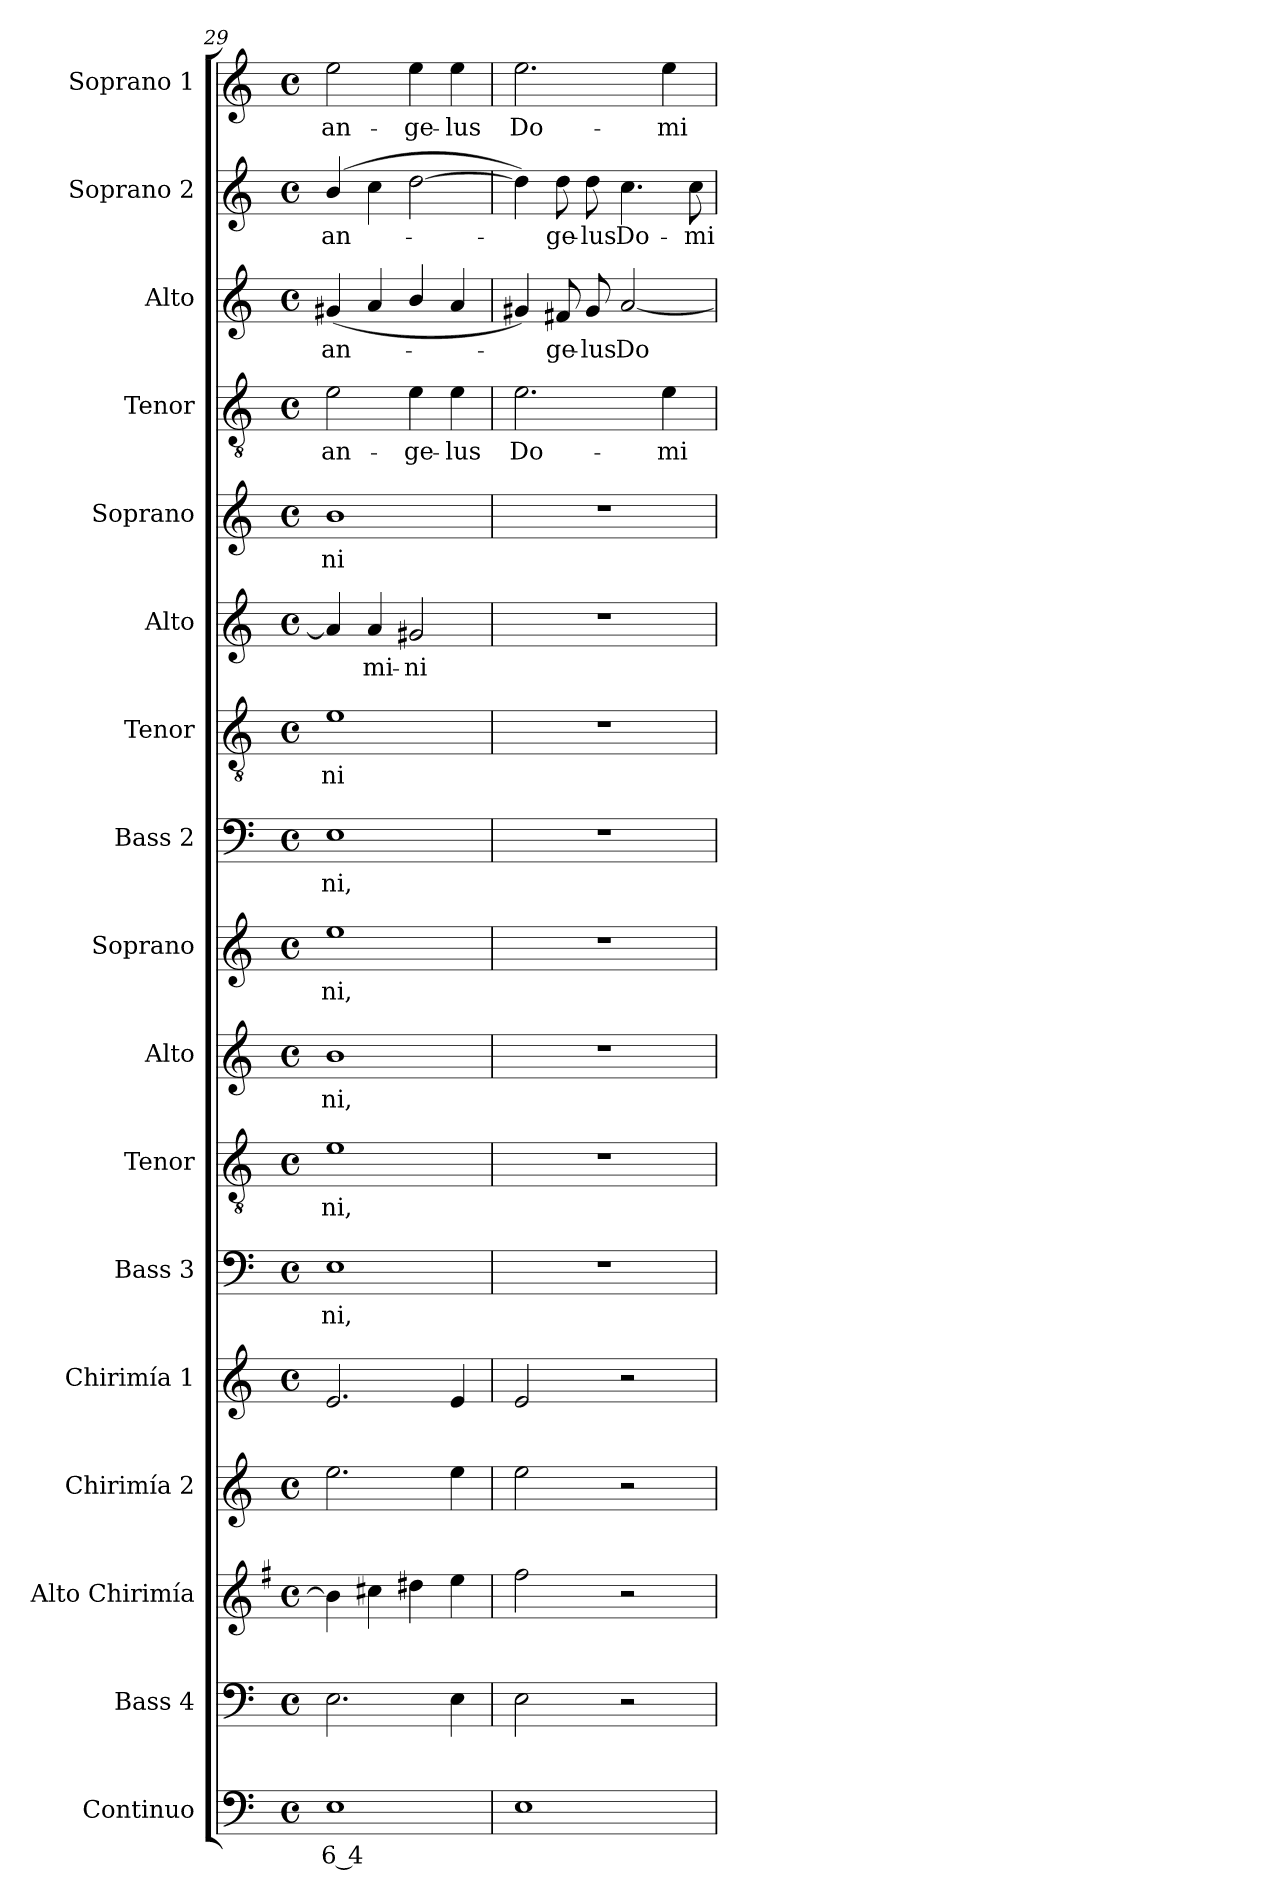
**kern	**text	**kern	**kern	**kern	**kern	**kern	**text	**kern	**text	**kern	**text	**kern	**text	**kern	**text	**kern	**text	**kern	**text	**kern	**text	**kern	**text	**kern	**text	**kern	**text	**kern	**text
*part17	*part17	*part16	*part15	*part14	*part13	*part12	*part12	*part11	*part11	*part10	*part10	*part9	*part9	*part8	*part8	*part7	*part7	*part6	*part6	*part5	*part5	*part4	*part4	*part3	*part3	*part2	*part2	*part1	*part1
*staff17	*staff17	*staff16	*staff15	*staff14	*staff13	*staff12	*staff12	*staff11	*staff11	*staff10	*staff10	*staff9	*staff9	*staff8	*staff8	*staff7	*staff7	*staff6	*staff6	*staff5	*staff5	*staff4	*staff4	*staff3	*staff3	*staff2	*staff2	*staff1	*staff1
*I"Continuo	*	*I"Bass  4	*I"Alto Chirimía	*I"Chirimía 2	*I"Chirimía 1	*I"Bass 3	*	*I"Tenor	*	*I"Alto	*	*I"Soprano	*	*I"Bass 2	*	*I"Tenor	*	*I"Alto	*	*I"Soprano	*	*I"Tenor	*	*I"Alto	*	*I"Soprano 2	*	*I"Soprano 1	*
*I'Cont.	*	*I'B4.	*I'Alt. Chi.	*I'Chi. 2	*I'Chi. 1	*I'B3.	*	*I'T.	*	*I'A.	*	*I'S.	*	*I'B2.	*	*I'T.	*	*I'A.	*	*I'S.	*	*I'T.	*	*I'A.	*	*I'S.	*	*I'S.	*
*clefF4	*	*clefF4	*clefG2	*clefG2	*clefG2	*clefF4	*	*clefGv2	*	*clefG2	*	*clefG2	*	*clefF4	*	*clefGv2	*	*clefG2	*	*clefG2	*	*clefGv2	*	*clefG2	*	*clefG2	*	*clefG2	*
*	*	*	*ITrd4c7	*	*	*	*	*ITrd7c12	*	*	*	*	*	*	*	*ITrd7c12	*	*	*	*	*	*ITrd7c12	*	*	*	*	*	*	*
*k[]	*	*k[]	*k[]	*k[]	*k[]	*k[]	*	*k[]	*	*k[]	*	*k[]	*	*k[]	*	*k[]	*	*k[]	*	*k[]	*	*k[]	*	*k[]	*	*k[]	*	*k[]	*
*C:	*	*C:	*C:	*C:	*C:	*C:	*	*C:	*	*C:	*	*C:	*	*C:	*	*C:	*	*C:	*	*C:	*	*C:	*	*C:	*	*C:	*	*C:	*
*M4/4	*	*M4/4	*M4/4	*M4/4	*M4/4	*M4/4	*	*M4/4	*	*M4/4	*	*M4/4	*	*M4/4	*	*M4/4	*	*M4/4	*	*M4/4	*	*M4/4	*	*M4/4	*	*M4/4	*	*M4/4	*
*met(c)	*	*met(c)	*met(c)	*met(c)	*met(c)	*met(c)	*	*met(c)	*	*met(c)	*	*met(c)	*	*met(c)	*	*met(c)	*	*met(c)	*	*met(c)	*	*met(c)	*	*met(c)	*	*met(c)	*	*met(c)	*
=29	=29	=29	=29	=29	=29	=29	=29	=29	=29	=29	=29	=29	=29	=29	=29	=29	=29	=29	=29	=29	=29	=29	=29	=29	=29	=29	=29	=29	=29
!	!LO:LY:b:color=#000000	!	!	!	!	!	!	!	!	!	!	!	!	!	!	!	!	!	!	!	!	!	!	!	!	!	!	!	!
!	!	!	!	!	!	!	!LO:LY:b:color=#000000	!	!	!	!	!	!	!	!	!	!	!	!	!	!	!	!	!	!	!	!	!	!
!	!	!	!	!	!	!	!	!	!LO:LY:b:color=#000000	!	!	!	!	!	!	!	!	!	!	!	!	!	!	!	!	!	!	!	!
!	!	!	!	!	!	!	!	!	!	!	!LO:LY:b:color=#000000	!	!	!	!	!	!	!	!	!	!	!	!	!	!	!	!	!	!
!	!	!	!	!	!	!	!	!	!	!	!	!	!LO:LY:b:color=#000000	!	!	!	!	!	!	!	!	!	!	!	!	!	!	!	!
!	!	!	!	!	!	!	!	!	!	!	!	!	!	!	!LO:LY:b:color=#000000	!	!	!	!	!	!	!	!	!	!	!	!	!	!
!	!	!	!	!	!	!	!	!	!	!	!	!	!	!	!	!	!LO:LY:b:color=#000000	!	!	!	!	!	!	!	!	!	!	!	!
!	!	!	!	!	!	!	!	!	!	!	!	!	!	!	!	!	!	!	!	!	!LO:LY:b:color=#000000	!	!	!	!	!	!	!	!
!	!	!	!	!	!	!	!	!	!	!	!	!	!	!	!	!	!	!	!	!	!	!	!LO:LY:b:color=#000000	!	!	!	!	!	!
!	!	!	!	!	!	!	!	!	!	!	!	!	!	!	!	!	!	!	!	!	!	!	!	!	!LO:LY:b:color=#000000	!	!	!	!
!	!	!	!	!	!	!	!	!	!	!	!	!	!	!	!	!	!	!	!	!	!	!	!	!	!	!	!LO:LY:b:color=#000000	!	!
!	!	!	!	!	!	!	!	!	!	!	!	!	!	!	!	!	!	!	!	!	!	!	!	!	!	!	!	!	!LO:LY:b:color=#000000
1Ei	6 4	2.Ei\	4ei\]	2.eei\	2.ei/	1Ei	-ni,	1Ei	-ni,	1bi	-ni,	1eei	-ni,	1Ei	-ni,	1Ei	-ni	4ai/]	.	1bi	-ni	2Ei\	an-	(4g#Xi/	an-	(4bi/	an-	2eei\	an-
!	!	!	!	!	!	!	!	!	!	!	!	!	!	!	!	!	!	!	!LO:LY:b:color=#000000	!	!	!	!	!	!	!	!	!	!
.	.	.	4f#Xi\	.	.	.	.	.	.	.	.	.	.	.	.	.	.	4ai/	-mi-	.	.	.	.	4ai/	.	4cci\	.	.	.
!	!	!	!	!	!	!	!	!	!	!	!	!	!	!	!	!	!	!	!LO:LY:b:color=#000000	!	!	!	!	!	!	!	!	!	!
!	!	!	!	!	!	!	!	!	!	!	!	!	!	!	!	!	!	!	!	!	!	!	!LO:LY:b:color=#000000	!	!	!	!	!	!
!	!	!	!	!	!	!	!	!	!	!	!	!	!	!	!	!	!	!	!	!	!	!	!	!	!	!	!	!	!LO:LY:b:color=#000000
.	.	.	4g#Xi\	.	.	.	.	.	.	.	.	.	.	.	.	.	.	2g#Xi/	-ni	.	.	4Ei\	-ge-	4bi/	.	[>2ddi\	.	4eei\	-ge-
!	!	!	!	!	!	!	!	!	!	!	!	!	!	!	!	!	!	!	!	!	!	!	!LO:LY:b:color=#000000	!	!	!	!	!	!
!	!	!	!	!	!	!	!	!	!	!	!	!	!	!	!	!	!	!	!	!	!	!	!	!	!	!	!	!	!LO:LY:b:color=#000000
.	.	4Ei\	4ai\	4eei\	4ei/	.	.	.	.	.	.	.	.	.	.	.	.	.	.	.	.	4Ei\	-lus	4ai/	.	.	.	4eei\	-lus
=30	=30	=30	=30	=30	=30	=30	=30	=30	=30	=30	=30	=30	=30	=30	=30	=30	=30	=30	=30	=30	=30	=30	=30	=30	=30	=30	=30	=30	=30
!	!	!	!	!	!	!	!	!	!	!	!	!	!	!	!	!	!	!	!	!	!	!	!LO:LY:b:color=#000000	!	!	!	!	!	!
!	!	!	!	!	!	!	!	!	!	!	!	!	!	!	!	!	!	!	!	!	!	!	!	!	!	!	!	!	!LO:LY:b:color=#000000
1Ei	.	2Ei\	2bi\	2eei\	2ei/	1r	.	1r	.	1r	.	1r	.	1r	.	1r	.	1r	.	1r	.	2.Ei\	Do-	4g#Xi/)	.	4ddi\])	.	2.eei\	Do-
!	!	!	!	!	!	!	!	!	!	!	!	!	!	!	!	!	!	!	!	!	!	!	!	!	!LO:LY:b:color=#000000	!	!	!	!
!	!	!	!	!	!	!	!	!	!	!	!	!	!	!	!	!	!	!	!	!	!	!	!	!	!	!	!LO:LY:b:color=#000000	!	!
.	.	.	.	.	.	.	.	.	.	.	.	.	.	.	.	.	.	.	.	.	.	.	.	8f#Xi/	-ge-	8ddi\	-ge-	.	.
!	!	!	!	!	!	!	!	!	!	!	!	!	!	!	!	!	!	!	!	!	!	!	!	!	!LO:LY:b:color=#000000	!	!	!	!
!	!	!	!	!	!	!	!	!	!	!	!	!	!	!	!	!	!	!	!	!	!	!	!	!	!	!	!LO:LY:b:color=#000000	!	!
.	.	.	.	.	.	.	.	.	.	.	.	.	.	.	.	.	.	.	.	.	.	.	.	8g#i/	-lus	8ddi\	-lus	.	.
!	!	!	!	!	!	!	!	!	!	!	!	!	!	!	!	!	!	!	!	!	!	!	!	!	!LO:LY:b:color=#000000	!	!	!	!
!	!	!	!	!	!	!	!	!	!	!	!	!	!	!	!	!	!	!	!	!	!	!	!	!	!	!	!LO:LY:b:color=#000000	!	!
.	.	2r	2r	2r	2r	.	.	.	.	.	.	.	.	.	.	.	.	.	.	.	.	.	.	[<2ai/	Do-	4.cci\	Do-	.	.
!	!	!	!	!	!	!	!	!	!	!	!	!	!	!	!	!	!	!	!	!	!	!	!LO:LY:b:color=#000000	!	!	!	!	!	!
!	!	!	!	!	!	!	!	!	!	!	!	!	!	!	!	!	!	!	!	!	!	!	!	!	!	!	!	!	!LO:LY:b:color=#000000
.	.	.	.	.	.	.	.	.	.	.	.	.	.	.	.	.	.	.	.	.	.	4Ei\	-mi-	.	.	.	.	4eei\	-mi-
!	!	!	!	!	!	!	!	!	!	!	!	!	!	!	!	!	!	!	!	!	!	!	!	!	!	!	!LO:LY:b:color=#000000	!	!
.	.	.	.	.	.	.	.	.	.	.	.	.	.	.	.	.	.	.	.	.	.	.	.	.	.	8cci\	-mi-	.	.
=	=	=	=	=	=	=	=	=	=	=	=	=	=	=	=	=	=	=	=	=	=	=	=	=	=	=	=	=	=
*-	*-	*-	*-	*-	*-	*-	*-	*-	*-	*-	*-	*-	*-	*-	*-	*-	*-	*-	*-	*-	*-	*-	*-	*-	*-	*-	*-	*-	*-
